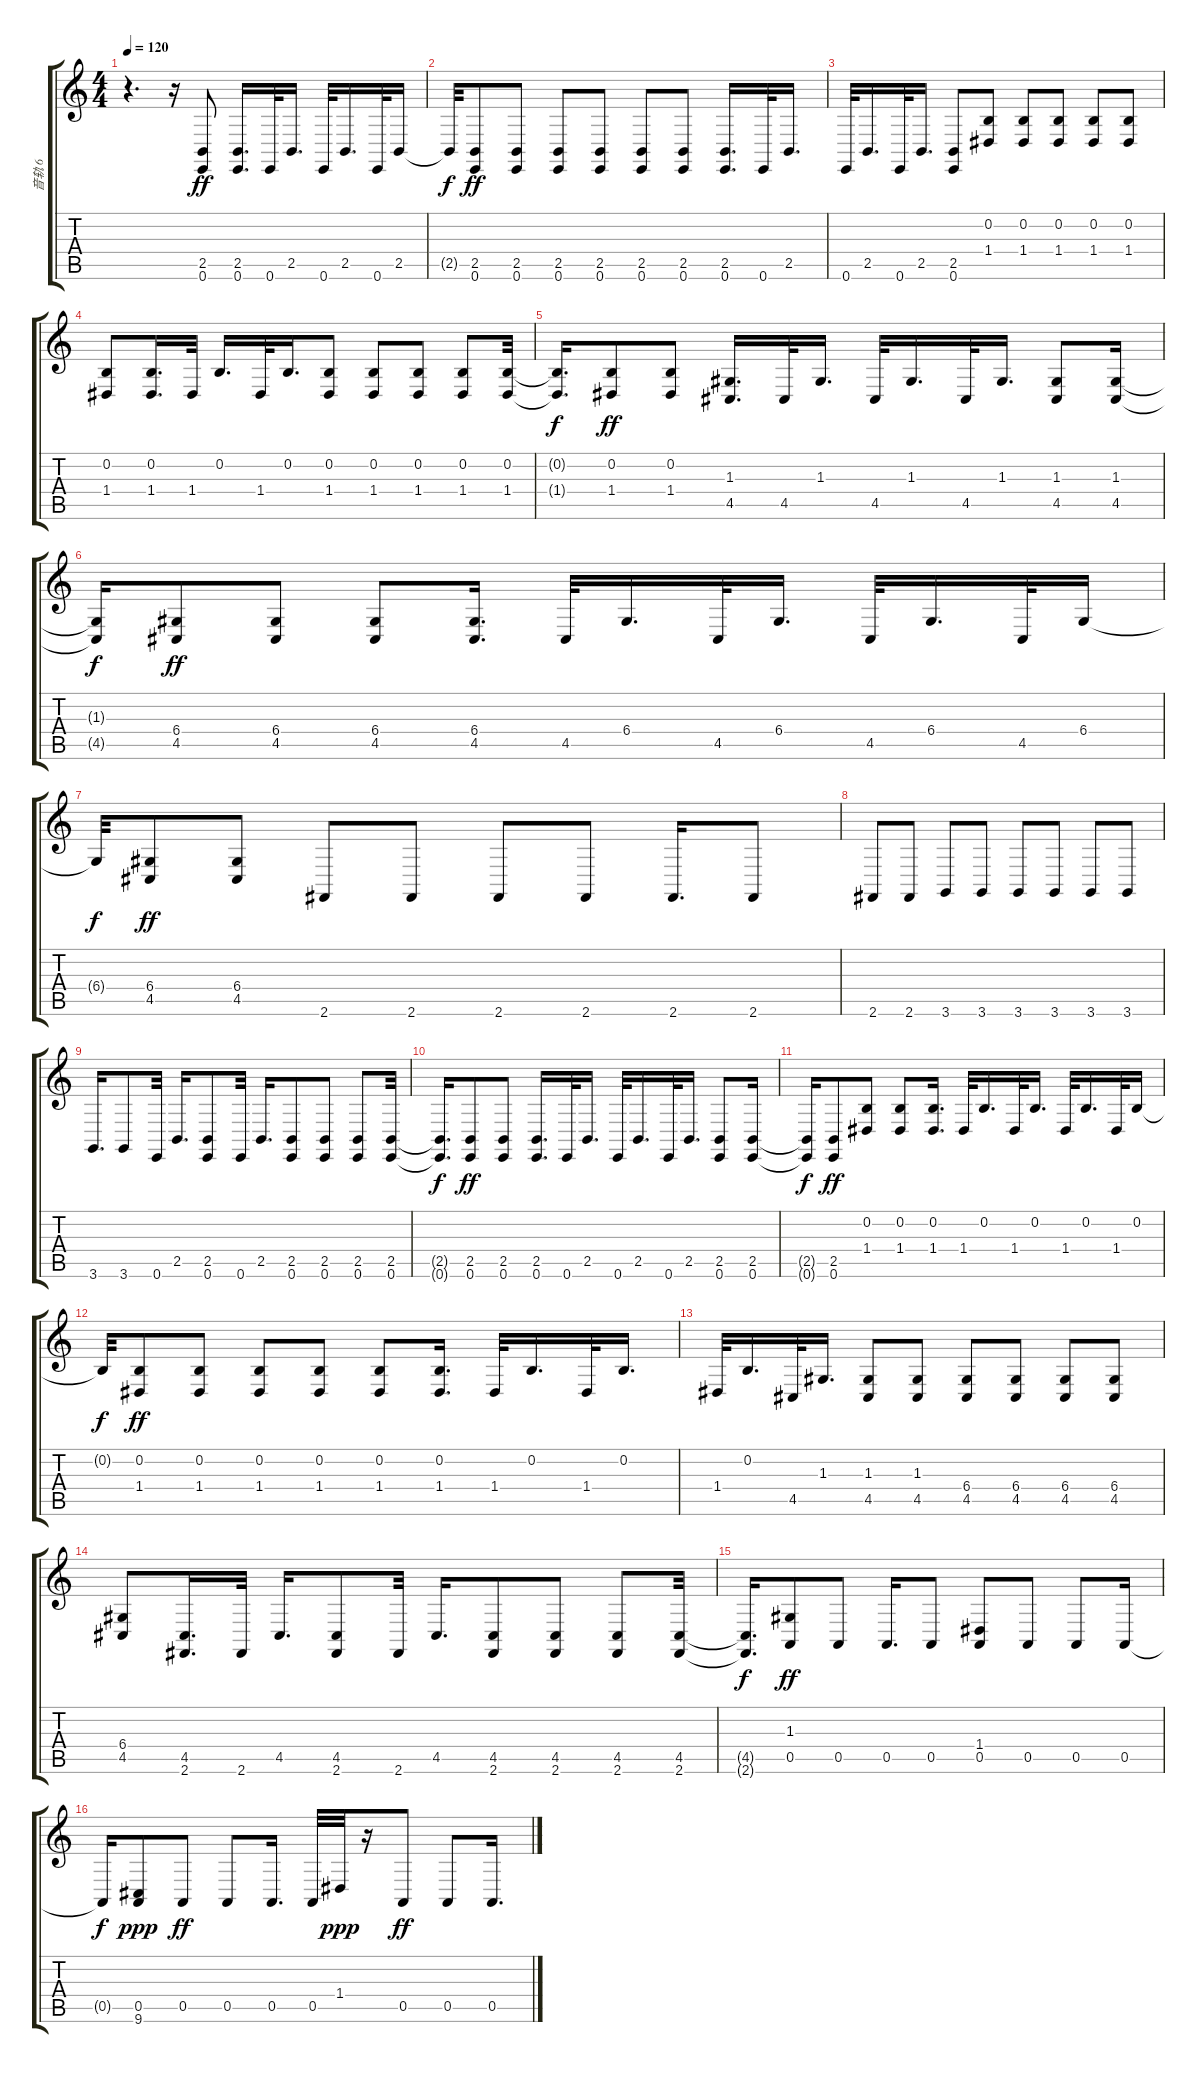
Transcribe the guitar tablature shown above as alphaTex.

\track ("音轨 6" "音轨 6") {instrument fx5brightness}
\staff {score tabs}
\tuning (E4 B3 G3 D3 A2 E2) {hide}
\ts (4 4)
\tempo 120
\clef g2
\ks c
r.4{d dy f} r.16 (2.5 0.6).8{dy ff} (2.5 0.6).16{d} 0.6.32 2.5.16{d} 0.6.32 2.5.16{d} 0.6.32 2.5.16 |
2.5{t}.32{dy f} (2.5 0.6).8{dy ff} (2.5 0.6).8 (2.5 0.6).8 (2.5 0.6).8 (2.5 0.6).8 (2.5 0.6).8 (2.5 0.6).16{d} 0.6.32 2.5.16{d} |
0.6.32 2.5.16{d} 0.6.32 2.5.16{d} (2.5 0.6).8 (0.2 1.4).8 (0.2 1.4).8 (0.2 1.4).8 (0.2 1.4).8 (0.2 1.4).8 |
(0.2 1.4).8 (0.2 1.4).16{d} 1.4.32 0.2.16{d} 1.4.32 0.2.16{d} (0.2 1.4).8 (0.2 1.4).8 (0.2 1.4).8 (0.2 1.4).8 (0.2 1.4).32 |
(0.2{t} 1.4{t}).16{d dy f} (0.2 1.4).8{dy ff} (0.2 1.4).8 (1.3 4.5).16{d} 4.5.32 1.3.16{d} 4.5.32 1.3.16{d} 4.5.32 1.3.16{d} (1.3 4.5).8 (1.3 4.5).16 |
(1.3{t} 4.5{t}).16{dy f} (6.4 4.5).8{dy ff} (6.4 4.5).8 (6.4 4.5).8 (6.4 4.5).16{d} 4.5.32 6.4.16{d} 4.5.32 6.4.16{d} 4.5.32 6.4.16{d} 4.5.32 6.4.16 |
6.4{t}.32{dy f} (6.4 4.5).8{dy ff} (6.4 4.5).8 2.6.8 2.6.8 2.6.8 2.6.8 2.6.16{d} 2.6.8 |
2.6.8 2.6.8 3.6.8 3.6.8 3.6.8 3.6.8 3.6.8 3.6.8 |
3.6.16{d} 3.6.8 0.6.32 2.5.16{d} (2.5 0.6).8 0.6.32 2.5.16{d} (2.5 0.6).8 (2.5 0.6).8 (2.5 0.6).8 (2.5 0.6).32 |
(2.5{t} 0.6{t}).16{d dy f} (2.5 0.6).8{dy ff} (2.5 0.6).8 (2.5 0.6).16{d} 0.6.32 2.5.16{d} 0.6.32 2.5.16{d} 0.6.32 2.5.16{d} (2.5 0.6).8 (2.5 0.6).16 |
(2.5{t} 0.6{t}).16{dy f} (2.5 0.6).8{dy ff} (0.2 1.4).8 (0.2 1.4).8 (0.2 1.4).16{d} 1.4.32 0.2.16{d} 1.4.32 0.2.16{d} 1.4.32 0.2.16{d} 1.4.32 0.2.16 |
0.2{t}.32{dy f} (0.2 1.4).8{dy ff} (0.2 1.4).8 (0.2 1.4).8 (0.2 1.4).8 (0.2 1.4).8 (0.2 1.4).16{d} 1.4.32 0.2.16{d} 1.4.32 0.2.16{d} |
1.4.32 0.2.16{d} 4.5.32 1.3.16{d} (1.3 4.5).8 (1.3 4.5).8 (6.4 4.5).8 (6.4 4.5).8 (6.4 4.5).8 (6.4 4.5).8 |
(6.4 4.5).8 (4.5 2.6).16{d} 2.6.32 4.5.16{d} (4.5 2.6).8 2.6.32 4.5.16{d} (4.5 2.6).8 (4.5 2.6).8 (4.5 2.6).8 (4.5 2.6).32 |
(4.5{t} 2.6{t}).16{d dy f} (1.3 0.5).8{dy ff} 0.5.8 0.5.16{d} 0.5.8 (1.4 0.5).8 0.5.8 0.5.8 0.5.16 |
0.5{t}.16{dy f} (0.5 9.6).8{dy ppp} 0.5.8{dy ff} 0.5.8 0.5.16{d} 0.5.32 1.4.32{dy ppp} r.16 0.5.8{dy ff} 0.5.8 0.5.16{d}
